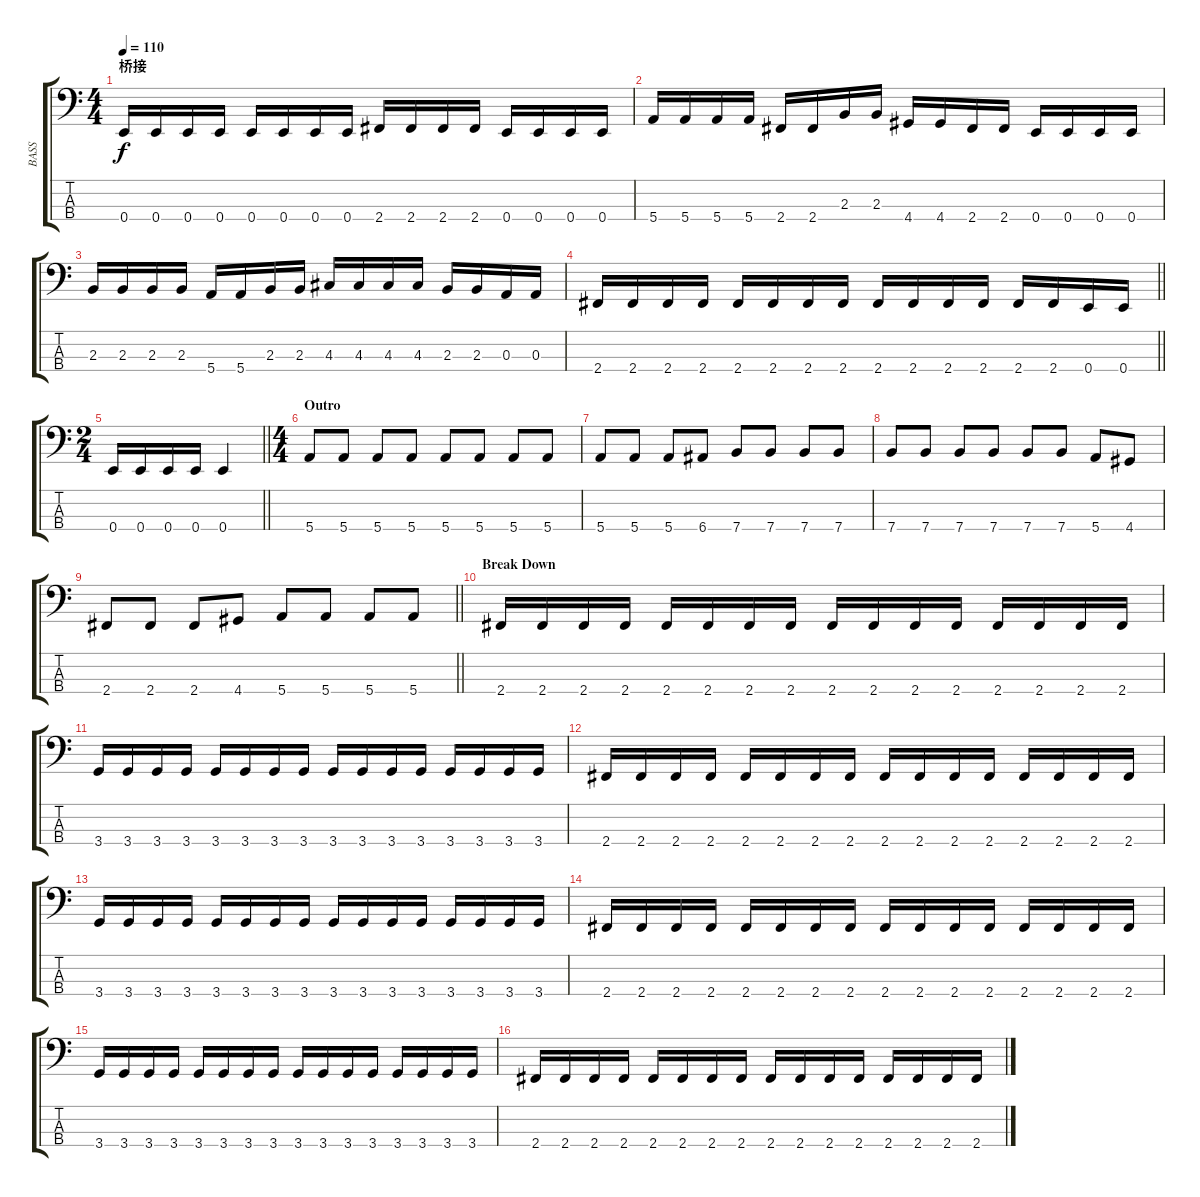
\track ("BASS" "BASS") {instrument electricbassfinger}
\staff {score tabs}
\tuning (G2 D2 A1 E1) {hide}
\ts (4 4)
\section ("" "桥接")
\tempo 110
\clef f4
\ks c
0.4.16{dy f} 0.4.16 0.4.16 0.4.16 0.4.16 0.4.16 0.4.16 0.4.16 2.4.16 2.4.16 2.4.16 2.4.16 0.4.16 0.4.16 0.4.16 0.4.16 |
5.4.16 5.4.16 5.4.16 5.4.16 2.4.16 2.4.16 2.3.16 2.3.16 4.4.16 4.4.16 2.4.16 2.4.16 0.4.16 0.4.16 0.4.16 0.4.16 |
2.3.16 2.3.16 2.3.16 2.3.16 5.4.16 5.4.16 2.3.16 2.3.16 4.3.16 4.3.16 4.3.16 4.3.16 2.3.16 2.3.16 0.3.16 0.3.16 |
\barLineRight lightlight
2.4.16 2.4.16 2.4.16 2.4.16 2.4.16 2.4.16 2.4.16 2.4.16 2.4.16 2.4.16 2.4.16 2.4.16 2.4.16 2.4.16 0.4.16 0.4.16 |
\ts (2 4)
\barLineRight lightlight
0.4.16 0.4.16 0.4.16 0.4.16 0.4.4 |
\ts (4 4)
\section ("" "Outro")
5.4.8 5.4.8 5.4.8 5.4.8 5.4.8 5.4.8 5.4.8 5.4.8 |
5.4.8 5.4.8 5.4.8 6.4.8 7.4.8 7.4.8 7.4.8 7.4.8 |
7.4.8 7.4.8 7.4.8 7.4.8 7.4.8 7.4.8 5.4.8 4.4.8 |
\barLineRight lightlight
2.4.8 2.4.8 2.4.8 4.4.8 5.4.8 5.4.8 5.4.8 5.4.8 |
\section ("" "Break Down")
2.4.16 2.4.16 2.4.16 2.4.16 2.4.16 2.4.16 2.4.16 2.4.16 2.4.16 2.4.16 2.4.16 2.4.16 2.4.16 2.4.16 2.4.16 2.4.16 |
3.4.16 3.4.16 3.4.16 3.4.16 3.4.16 3.4.16 3.4.16 3.4.16 3.4.16 3.4.16 3.4.16 3.4.16 3.4.16 3.4.16 3.4.16 3.4.16 |
2.4.16 2.4.16 2.4.16 2.4.16 2.4.16 2.4.16 2.4.16 2.4.16 2.4.16 2.4.16 2.4.16 2.4.16 2.4.16 2.4.16 2.4.16 2.4.16 |
3.4.16 3.4.16 3.4.16 3.4.16 3.4.16 3.4.16 3.4.16 3.4.16 3.4.16 3.4.16 3.4.16 3.4.16 3.4.16 3.4.16 3.4.16 3.4.16 |
2.4.16 2.4.16 2.4.16 2.4.16 2.4.16 2.4.16 2.4.16 2.4.16 2.4.16 2.4.16 2.4.16 2.4.16 2.4.16 2.4.16 2.4.16 2.4.16 |
3.4.16 3.4.16 3.4.16 3.4.16 3.4.16 3.4.16 3.4.16 3.4.16 3.4.16 3.4.16 3.4.16 3.4.16 3.4.16 3.4.16 3.4.16 3.4.16 |
2.4.16 2.4.16 2.4.16 2.4.16 2.4.16 2.4.16 2.4.16 2.4.16 2.4.16 2.4.16 2.4.16 2.4.16 2.4.16 2.4.16 2.4.16 2.4.16
